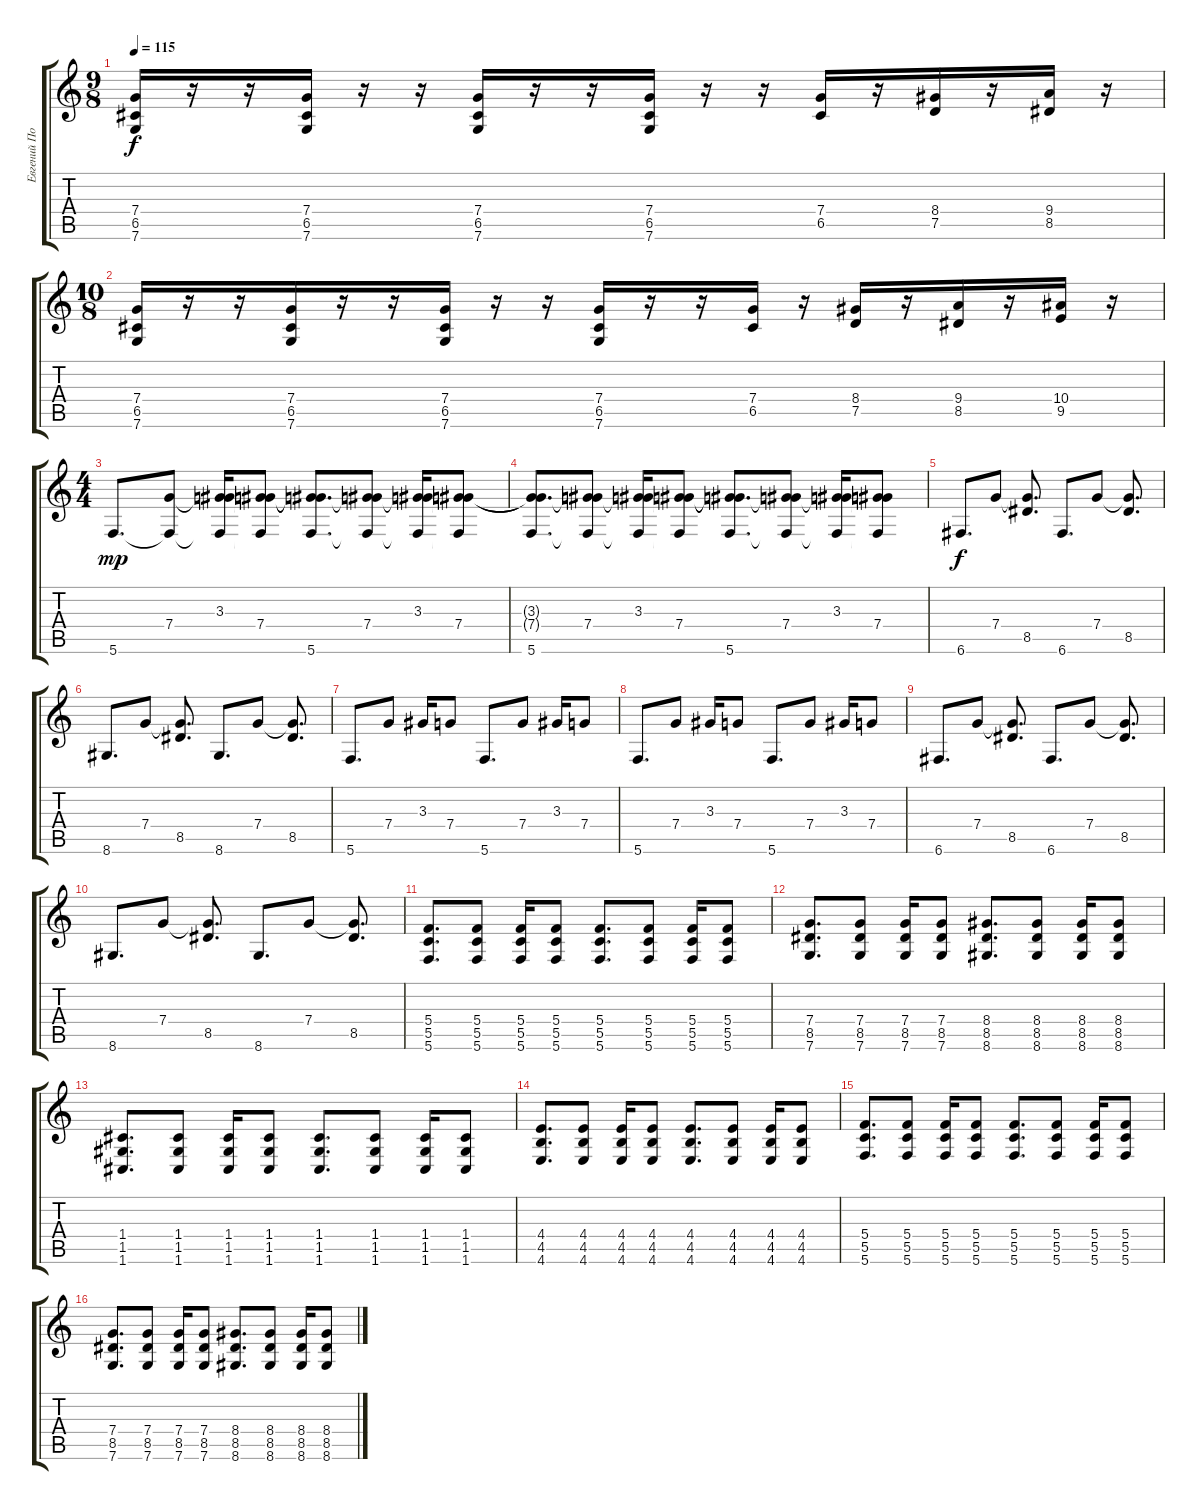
\track ("Евгений Потехин ( PJ )" "Евгений По") {instrument distortionguitar}
\staff {score tabs}
\tuning (D4 A3 F3 C3 G2 C2) {hide}
\ts (9 8)
\tempo 115
\clef g2
\ks c
(7.4 6.5 7.6).16{dy f} r.16 r.16 (7.4 6.5 7.6).16 r.16 r.16 (7.4 6.5 7.6).16 r.16 r.16 (7.4 6.5 7.6).16 r.16 r.16 (7.4 6.5).16 r.16 (8.4 7.5).16 r.16 (9.4 8.5).16 r.16 |
\ts (10 8)
(7.4 6.5 7.6).16 r.16 r.16 (7.4 6.5 7.6).16 r.16 r.16 (7.4 6.5 7.6).16 r.16 r.16 (7.4 6.5 7.6).16 r.16 r.16 (7.4 6.5).16 r.16 (8.4 7.5).16 r.16 (9.4 8.5).16 r.16 (10.4 9.5).16 r.16 |
\ts (4 4)
5.6.8{d dy mp} (7.4 5.6{t}).8 (3.3 7.4{t} 5.6{t}).16 (3.3{t} 7.4 5.6{t}).8 (3.3{t} 7.4{t} 5.6).8{d} (3.3{t} 7.4 5.6{t}).8 (3.3 7.4{t} 5.6{t}).16 (3.3{t} 7.4 5.6{t}).8 |
(3.3{t} 7.4{t} 5.6).8{d} (3.3{t} 7.4 5.6{t}).8 (3.3 7.4{t} 5.6{t}).16 (3.3{t} 7.4 5.6{t}).8 (3.3{t} 7.4{t} 5.6).8{d} (3.3{t} 7.4 5.6{t}).8 (3.3 7.4{t} 5.6{t}).16 (3.3{t} 7.4 5.6{t}).8 |
6.6.8{d dy f} 7.4.8 (7.4{t} 8.5).8{d} 6.6.8{d} 7.4.8 (7.4{t} 8.5).8{d} |
8.6.8{d} 7.4.8 (7.4{t} 8.5).8{d} 8.6.8{d} 7.4.8 (7.4{t} 8.5).8{d} |
5.6.8{d} 7.4.8 3.3.16 7.4.8 5.6.8{d} 7.4.8 3.3.16 7.4.8 |
5.6.8{d} 7.4.8 3.3.16 7.4.8 5.6.8{d} 7.4.8 3.3.16 7.4.8 |
6.6.8{d} 7.4.8 (7.4{t} 8.5).8{d} 6.6.8{d} 7.4.8 (7.4{t} 8.5).8{d} |
8.6.8{d} 7.4.8 (7.4{t} 8.5).8{d} 8.6.8{d} 7.4.8 (7.4{t} 8.5).8{d} |
(5.4 5.5 5.6).8{d} (5.4 5.5 5.6).8 (5.4 5.5 5.6).16 (5.4 5.5 5.6).8 (5.4 5.5 5.6).8{d} (5.4 5.5 5.6).8 (5.4 5.5 5.6).16 (5.4 5.5 5.6).8 |
(7.4 8.5 7.6).8{d} (7.4 8.5 7.6).8 (7.4 8.5 7.6).16 (7.4 8.5 7.6).8 (8.4 8.5 8.6).8{d} (8.4 8.5 8.6).8 (8.4 8.5 8.6).16 (8.4 8.5 8.6).8 |
(1.4 1.5 1.6).8{d} (1.4 1.5 1.6).8 (1.4 1.5 1.6).16 (1.4 1.5 1.6).8 (1.4 1.5 1.6).8{d} (1.4 1.5 1.6).8 (1.4 1.5 1.6).16 (1.4 1.5 1.6).8 |
(4.4 4.5 4.6).8{d} (4.4 4.5 4.6).8 (4.4 4.5 4.6).16 (4.4 4.5 4.6).8 (4.4 4.5 4.6).8{d} (4.4 4.5 4.6).8 (4.4 4.5 4.6).16 (4.4 4.5 4.6).8 |
(5.4 5.5 5.6).8{d} (5.4 5.5 5.6).8 (5.4 5.5 5.6).16 (5.4 5.5 5.6).8 (5.4 5.5 5.6).8{d} (5.4 5.5 5.6).8 (5.4 5.5 5.6).16 (5.4 5.5 5.6).8 |
(7.4 8.5 7.6).8{d} (7.4 8.5 7.6).8 (7.4 8.5 7.6).16 (7.4 8.5 7.6).8 (8.4 8.5 8.6).8{d} (8.4 8.5 8.6).8 (8.4 8.5 8.6).16 (8.4 8.5 8.6).8
